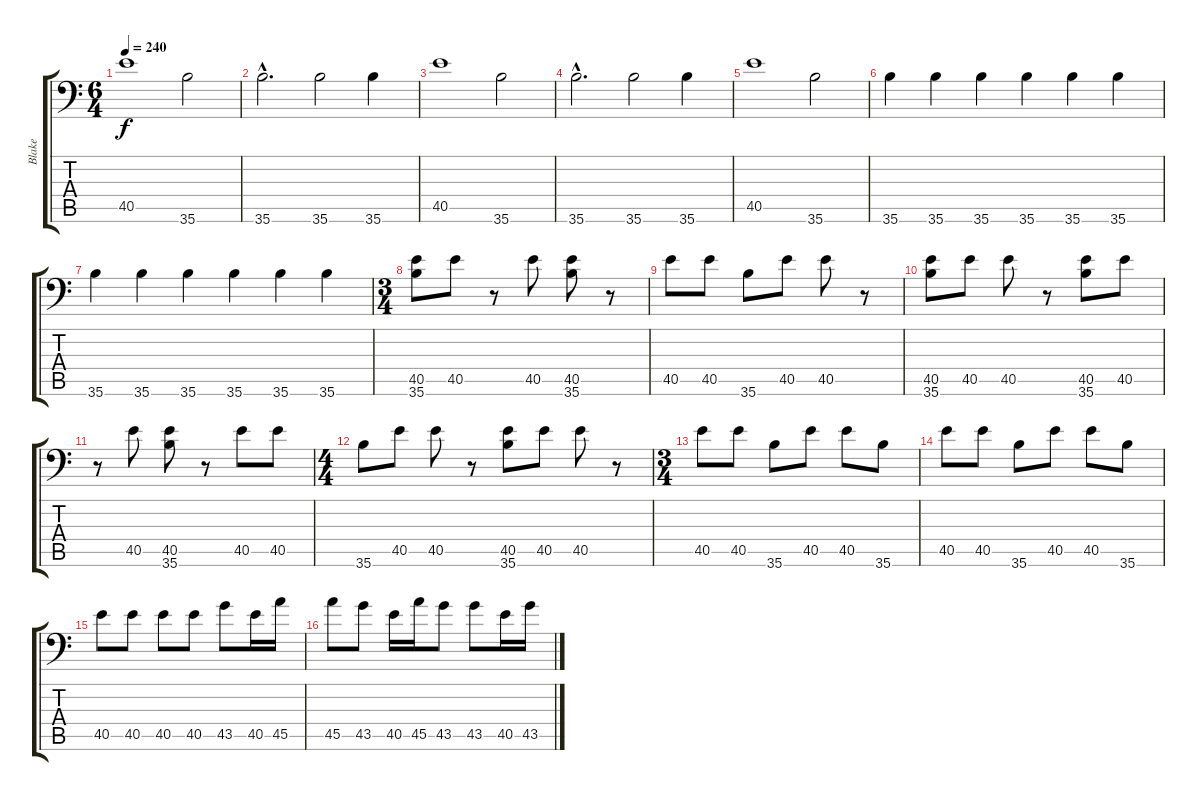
\track ("Blake" "Blake") {instrument acousticgrandpiano}
\staff {score tabs}
\tuning (C-1 C-1 C-1 C-1 C-1 C-1) {hide}
\ts (6 4)
\tempo 240
\clef f4
\ks c
40.5.1{dy f} 35.6.2 |
35.6{hac}.2{d} 35.6.2 35.6.4 |
40.5.1 35.6.2 |
35.6{hac}.2{d} 35.6.2 35.6.4 |
40.5.1 35.6.2 |
35.6.4 35.6.4 35.6.4 35.6.4 35.6.4 35.6.4 |
35.6.4 35.6.4 35.6.4 35.6.4 35.6.4 35.6.4 |
\ts (3 4)
\section ("" "")
(40.5 35.6).8 40.5.8 r.8 40.5.8 (40.5 35.6).8 r.8 |
40.5.8 40.5.8 35.6.8 40.5.8 40.5.8 r.8 |
(40.5 35.6).8 40.5.8 40.5.8 r.8 (40.5 35.6).8 40.5.8 |
r.8 40.5.8 (40.5 35.6).8 r.8 40.5.8 40.5.8 |
\ts (4 4)
35.6.8 40.5.8 40.5.8 r.8 (40.5 35.6).8 40.5.8 40.5.8 r.8 |
\ts (3 4)
40.5.8 40.5.8 35.6.8 40.5.8 40.5.8 35.6.8 |
40.5.8 40.5.8 35.6.8 40.5.8 40.5.8 35.6.8 |
40.5.8 40.5.8 40.5.8 40.5.8 43.5.8 40.5.16 45.5.16 |
45.5.8 43.5.8 40.5.16 45.5.16 43.5.8 43.5.8 40.5.16 43.5.16
